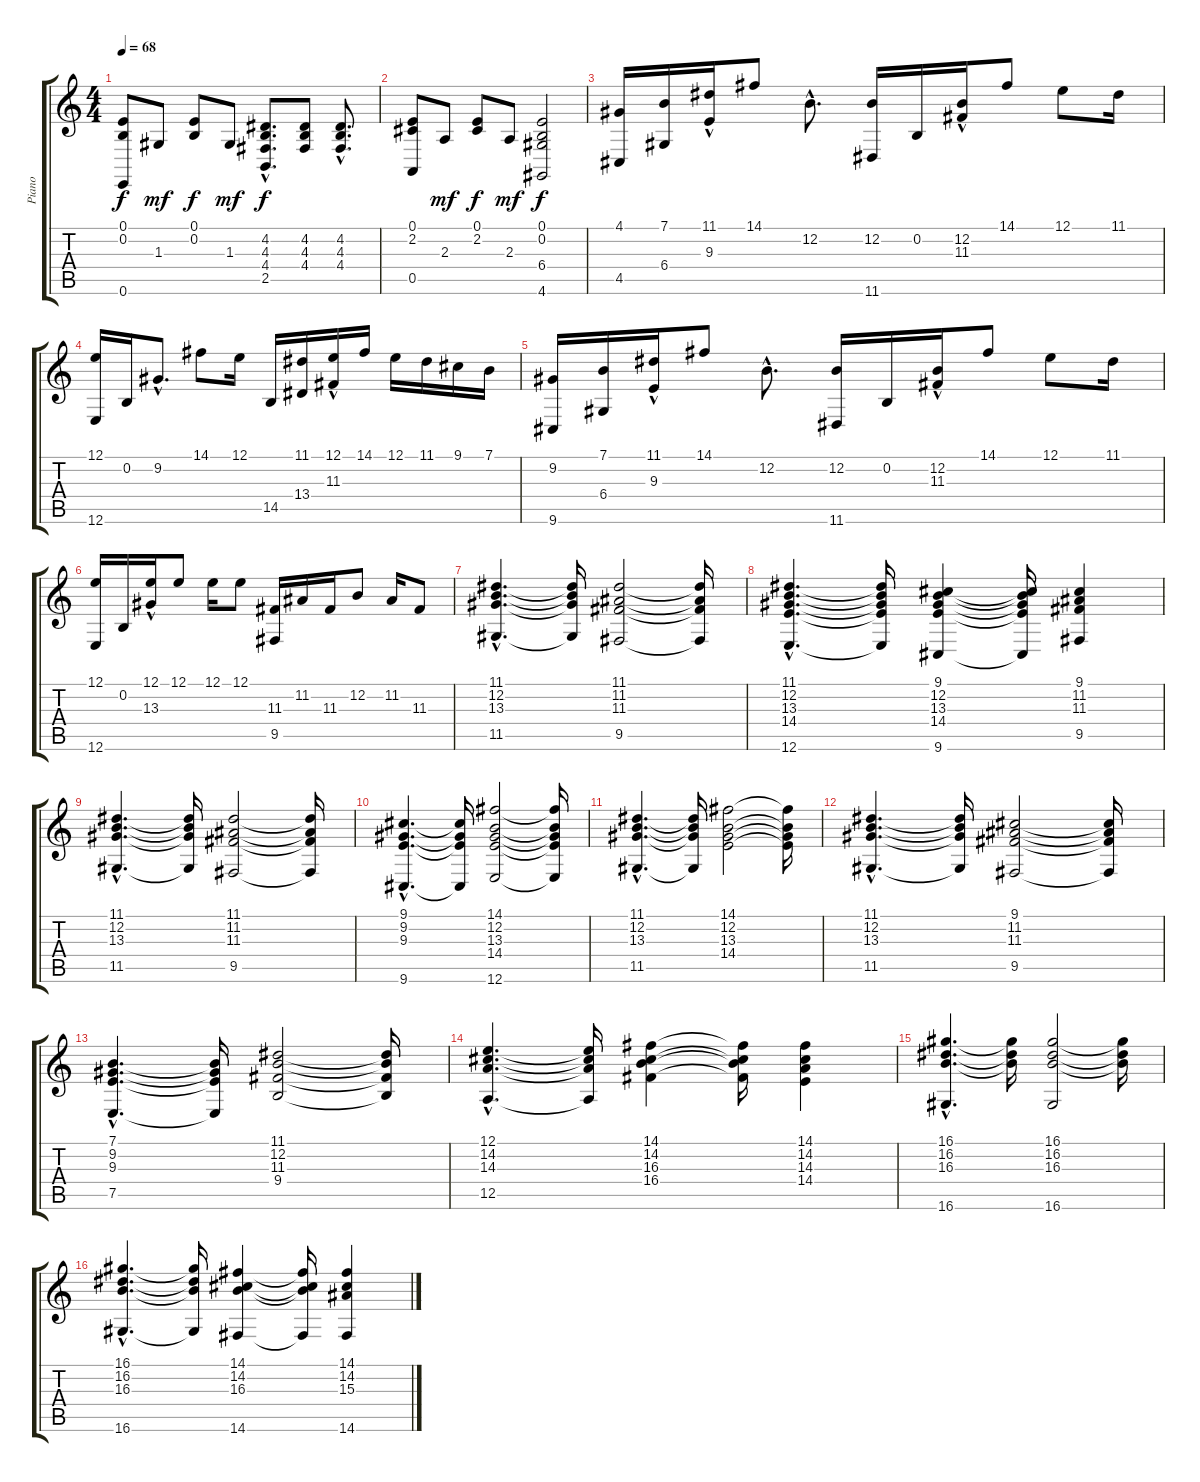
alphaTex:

\track ("Piano" "Piano") {instrument acousticgrandpiano}
\staff {score tabs}
\tuning (E4 B3 G3 D3 A2 E2) {hide}
\ts (4 4)
\tempo 68
\clef g2
\ks c
(0.1 0.2 0.6).8{dy f} 1.3.8{dy mf} (0.1 0.2).8{dy f} 1.3.8{dy mf} (4.2{hac} 4.3{hac} 4.4{hac} 2.5).8{d dy f} (4.2 4.3 4.4).8 (4.2{hac} 4.3{hac} 4.4{hac}).8{d} |
(0.1 2.2 0.5).8 2.3.8{dy mf} (0.1 2.2).8{dy f} 2.3.8{dy mf} (0.1 0.2 6.4 4.6).2{dy f} |
(4.1 4.5).16 (7.1 6.4).16 (11.1 9.3{hac}).16 14.1.8 12.2{hac}.8{d} (12.2 11.6).16 0.2.16 (12.2 11.3{hac}).16 14.1.8 12.1.8 11.1.16 |
(12.1 12.6).16 0.2.16 9.2{hac}.8{d} 14.1.8 12.1.16 14.5.16 (11.1 13.4).16 (12.1 11.3{hac}).16 14.1.16 12.1.16 11.1.16 9.1.16 7.1.16 |
(9.2 9.6).16 (7.1 6.4).16 (11.1 9.3{hac}).16 14.1.8 12.2{hac}.8{d} (12.2 11.6).16 0.2.16 (12.2 11.3{hac}).16 14.1.8 12.1.8 11.1.16 |
(12.1 12.6).16 0.2.16 (12.1 13.3{hac}).16 12.1.8 12.1.16 12.1.8 (11.3 9.5).16 11.2.16 11.3.16 12.2.8 11.2.16 11.3.8 |
(11.1{hac} 12.2{hac} 13.3{hac} 11.5{hac}).4{d volume 8 instrument synthstrings2} (11.1{t} 12.2{t} 13.3{t} 11.5{t}).16 (11.1 11.2 11.3 9.5).2 (11.1{t} 11.2{t} 11.3{t} 9.5{t}).16 |
(11.1{hac} 12.2{hac} 13.3{hac} 14.4{hac} 12.6{hac}).4{d} (11.1{t} 12.2{t} 13.3{t} 14.4{t} 12.6{t}).16 (9.1 12.2 13.3 14.4 9.6).4 (9.1{t} 12.2{t} 13.3{t} 14.4{t} 9.6{t}).16 (9.1 11.2 11.3 9.5).4 |
(11.1{hac} 12.2{hac} 13.3{hac} 11.5{hac}).4{d} (11.1{t} 12.2{t} 13.3{t} 11.5{t}).16 (11.1 11.2 11.3 9.5).2 (11.1{t} 11.2{t} 11.3{t} 9.5{t}).16 |
(9.1{hac} 9.2{hac} 9.3{hac} 9.6{hac}).4{d} (9.1{t} 9.2{t} 9.3{t} 9.6{t}).16 (14.1 12.2 13.3 14.4 12.6).2 (14.1{t} 12.2{t} 13.3{t} 14.4{t} 12.6{t}).16 |
(11.1{hac} 12.2{hac} 13.3{hac} 11.5{hac}).4{d volume 8} (11.1{t} 12.2{t} 13.3{t} 11.5{t}).16 (14.1 12.2 13.3 14.4).2 (14.1{t} 12.2{t} 13.3{t} 14.4{t}).16 |
(11.1{hac} 12.2{hac} 13.3{hac} 11.5{hac}).4{d} (11.1{t} 12.2{t} 13.3{t} 11.5{t}).16 (9.1 11.2 11.3 9.5).2 (9.1{t} 11.2{t} 11.3{t} 9.5{t}).16 |
(7.1{hac} 9.2{hac} 9.3{hac} 7.5{hac}).4{d} (7.1{t} 9.2{t} 9.3{t} 7.5{t}).16 (11.1 12.2 11.3 9.4).2 (11.1{t} 12.2{t} 11.3{t} 9.4{t}).16 |
(12.1{hac} 14.2{hac} 14.3{hac} 12.5{hac}).4{d} (12.1{t} 14.2{t} 14.3{t} 12.5{t}).16 (14.1 14.2 16.3 16.4).4 (14.1{t} 14.2{t} 16.3{t} 16.4{t}).16 (14.1 14.2 14.3 14.4).4 |
(16.1{hac} 16.2{hac} 16.3{hac} 16.6).4{d} (16.1{t} 16.2{t} 16.3{t}).16 (16.1 16.2 16.3 16.6).2 (16.1{t} 16.2{t} 16.3{t}).16 |
(16.1{hac} 16.2{hac} 16.3{hac} 16.6{hac}).4{d} (16.1{t} 16.2{t} 16.3{t} 16.6{t}).16 (14.1 14.2 16.3 14.6).4 (14.1{t} 14.2{t} 16.3{t} 14.6{t}).16 (14.1 14.2 15.3 14.6).4
